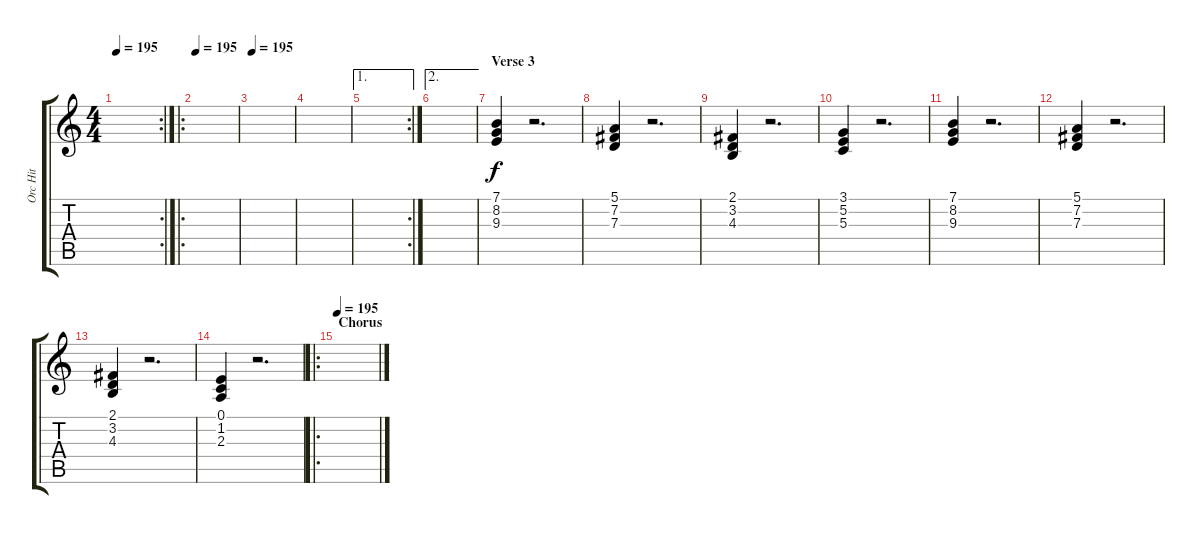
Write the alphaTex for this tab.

\track ("Orc Hit" "Orc Hit") {instrument orchestrahit}
\staff {score tabs}
\tuning (E4 B3 G3 D3 A2 E2) {hide}
\rc 2
\ts (4 4)
\tempo 195
\clef g2
\ks c
|
\ro
\tempo 195
|
\tempo 195
|
|
\ae 1
\rc 2
|
\ae 2
|
\section ("" "Verse 3")
(7.1 8.2 9.3).4 r.2{d} |
(5.1 7.2 7.3).4 r.2{d} |
(2.1 3.2 4.3).4 r.2{d} |
(3.1 5.2 5.3).4 r.2{d} |
(7.1 8.2 9.3).4 r.2{d} |
(5.1 7.2 7.3).4 r.2{d} |
(2.1 3.2 4.3).4 r.2{d} |
(0.1 1.2 2.3).4 r.2{d} |
\ro
\section ("" "Chorus")
\tempo 195
